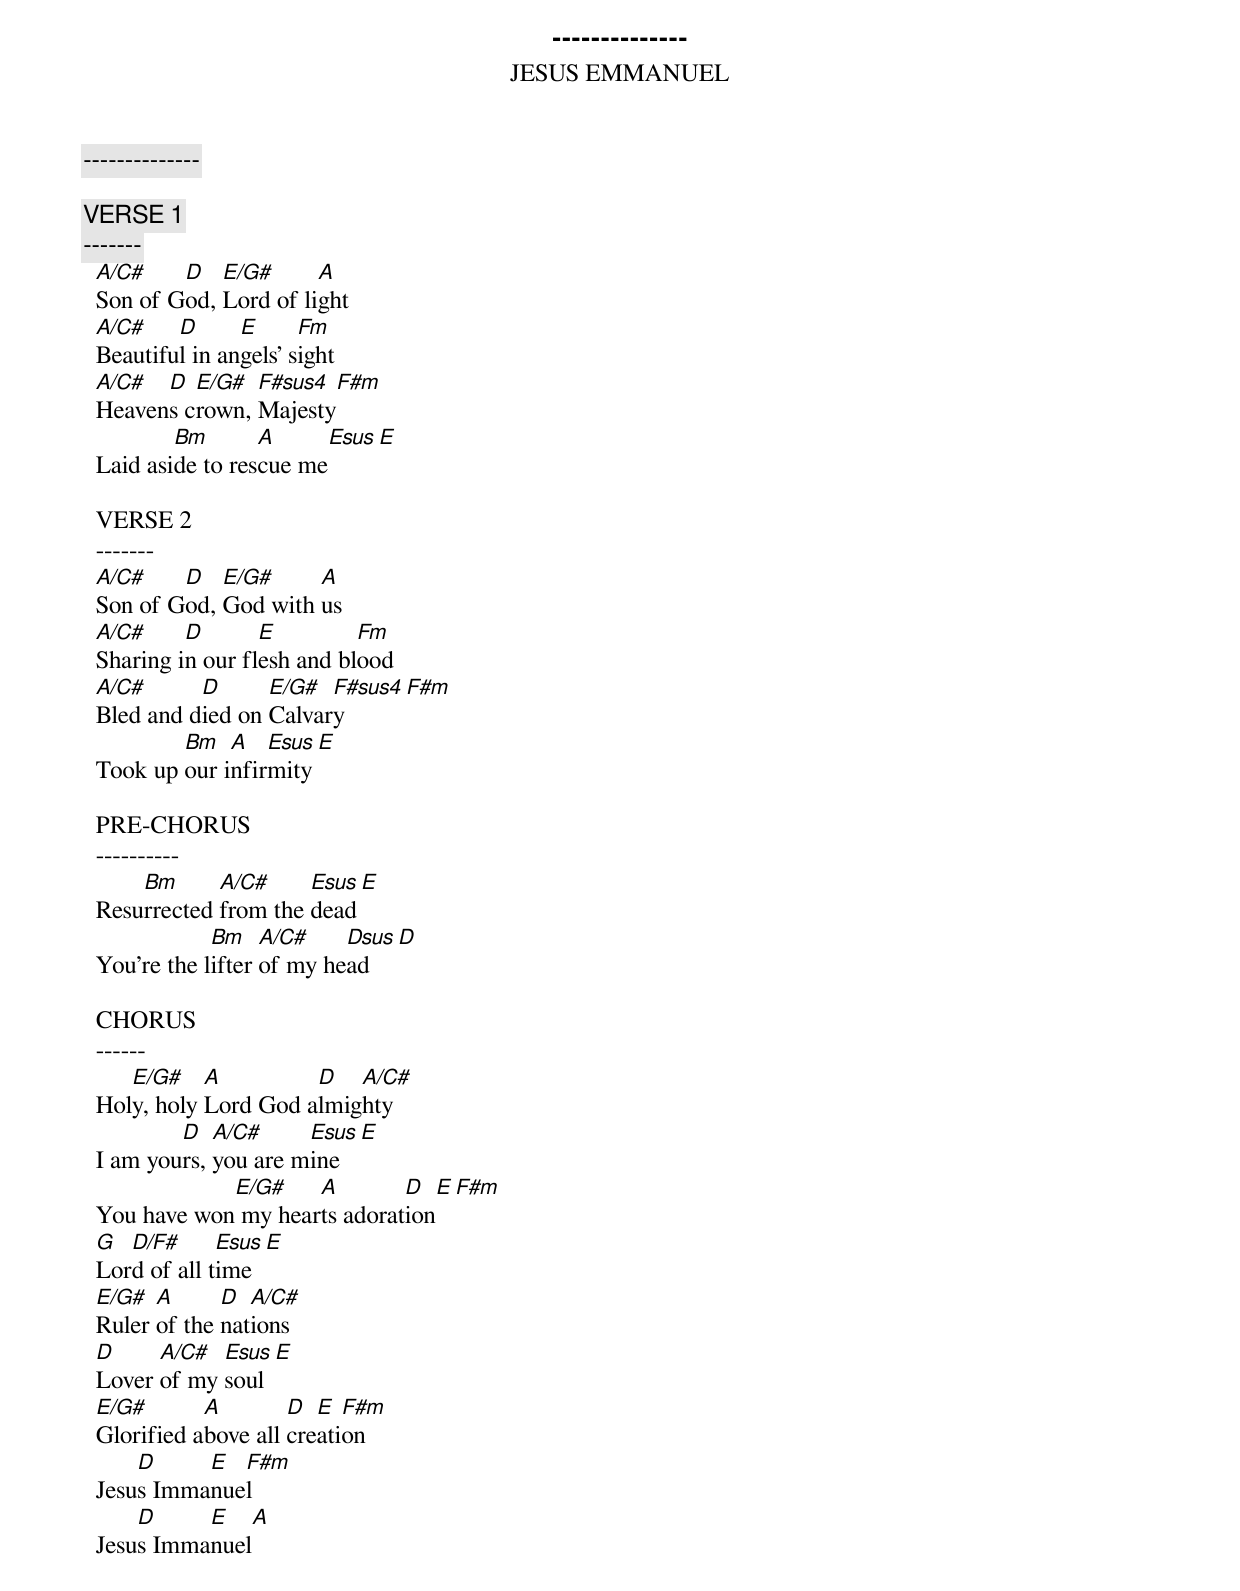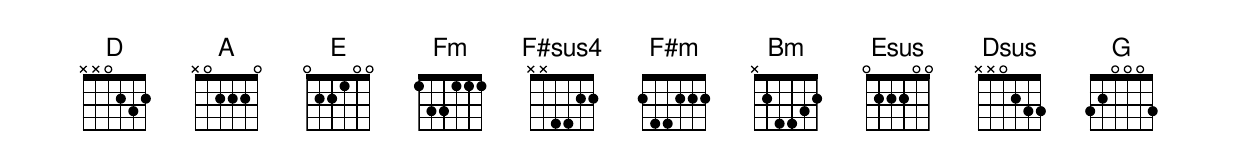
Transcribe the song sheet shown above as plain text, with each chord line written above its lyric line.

  --------------
  JESUS EMMANUEL
  --------------

  VERSE 1
  -------
  A/C#    D   E/G#      A
  Son of God, Lord of light
  A/C#    D      E      Fm
  Beautiful in angels' sight
  A/C#  D  E/G#  F#sus4   F#m
  Heavens crown, Majesty
          Bm       A      Esus  E
  Laid aside to rescue me

  VERSE 2
  -------
  A/C#    D   E/G#     A
  Son of God, God with us
  A/C#     D       E         Fm
  Sharing in our flesh and blood
  A/C#      D      E/G#  F#sus4  F#m
  Bled and died on Calvary
          Bm   A   Esus  E
  Took up our infirmity

  PRE-CHORUS
  ----------
      Bm      A/C#     Esus  E
  Resurrected from the dead
              Bm    A/C#    Dsus   D
  You're the lifter of my head

  CHORUS
  ------
     E/G#    A         D   A/C#
  Holy, holy Lord God almighty
          D   A/C#     Esus  E
  I am yours, you are mine
              E/G#    A        D  E  F#m
  You have won my hearts adoration
  G  D/F#      Esus  E
  Lord of all time
  E/G#  A      D  A/C#
  Ruler of the nations
  D     A/C#  Esus  E
  Lover of my soul
  E/G#       A        D  E  F#m
  Glorified above all creation
      D     E  F#m
  Jesus Immanuel
      D     E    A
  Jesus Immanuel
